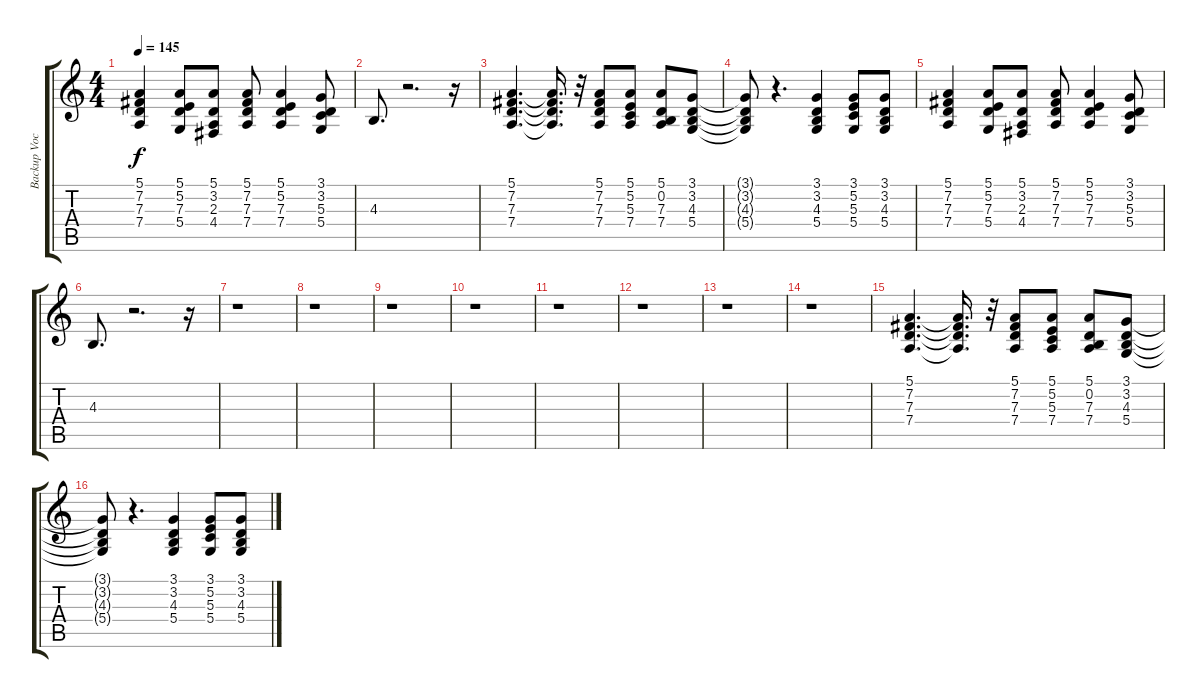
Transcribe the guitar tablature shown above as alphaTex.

\track ("Backup Vocals" "Backup Voc") {instrument choiraahs}
\staff {score tabs}
\tuning (E4 B3 G3 D3 A2 E2) {hide}
\ts (4 4)
\tempo 145
\clef g2
\ks c
(5.1 7.2 7.3 7.4).4{dy f} (5.1 5.2 7.3 5.4).8 (5.1 3.2 2.3 4.4).8 (5.1 7.2 7.3 7.4).8 (5.1 5.2 7.3 7.4).4 (3.1 3.2 5.3 5.4).8 |
4.3.8{d} r.2{d} r.16 |
(5.1 7.2 7.3 7.4).4{d} (5.1{t} 7.2{t} 7.3{t} 7.4{t}).16{d} r.32 (5.1 7.2 7.3 7.4).8 (5.1 5.2 5.3 7.4).8 (5.1 0.2 7.3 7.4).8 (3.1 3.2 4.3 5.4).8 |
(3.1{t} 3.2{t} 4.3{t} 5.4{t}).8 r.4{d} (3.1 3.2 4.3 5.4).4 (3.1 5.2 5.3 5.4).8 (3.1 3.2 4.3 5.4).8 |
(5.1 7.2 7.3 7.4).4 (5.1 5.2 7.3 5.4).8 (5.1 3.2 2.3 4.4).8 (5.1 7.2 7.3 7.4).8 (5.1 5.2 7.3 7.4).4 (3.1 3.2 5.3 5.4).8 |
4.3.8{d} r.2{d} r.16 |
r.1 |
r.1 |
r.1 |
r.1 |
r.1 |
r.1 |
r.1 |
r.1 |
(5.1 7.2 7.3 7.4).4{d} (5.1{t} 7.2{t} 7.3{t} 7.4{t}).16{d} r.32 (5.1 7.2 7.3 7.4).8 (5.1 5.2 5.3 7.4).8 (5.1 0.2 7.3 7.4).8 (3.1 3.2 4.3 5.4).8 |
(3.1{t} 3.2{t} 4.3{t} 5.4{t}).8 r.4{d} (3.1 3.2 4.3 5.4).4 (3.1 5.2 5.3 5.4).8 (3.1 3.2 4.3 5.4).8
